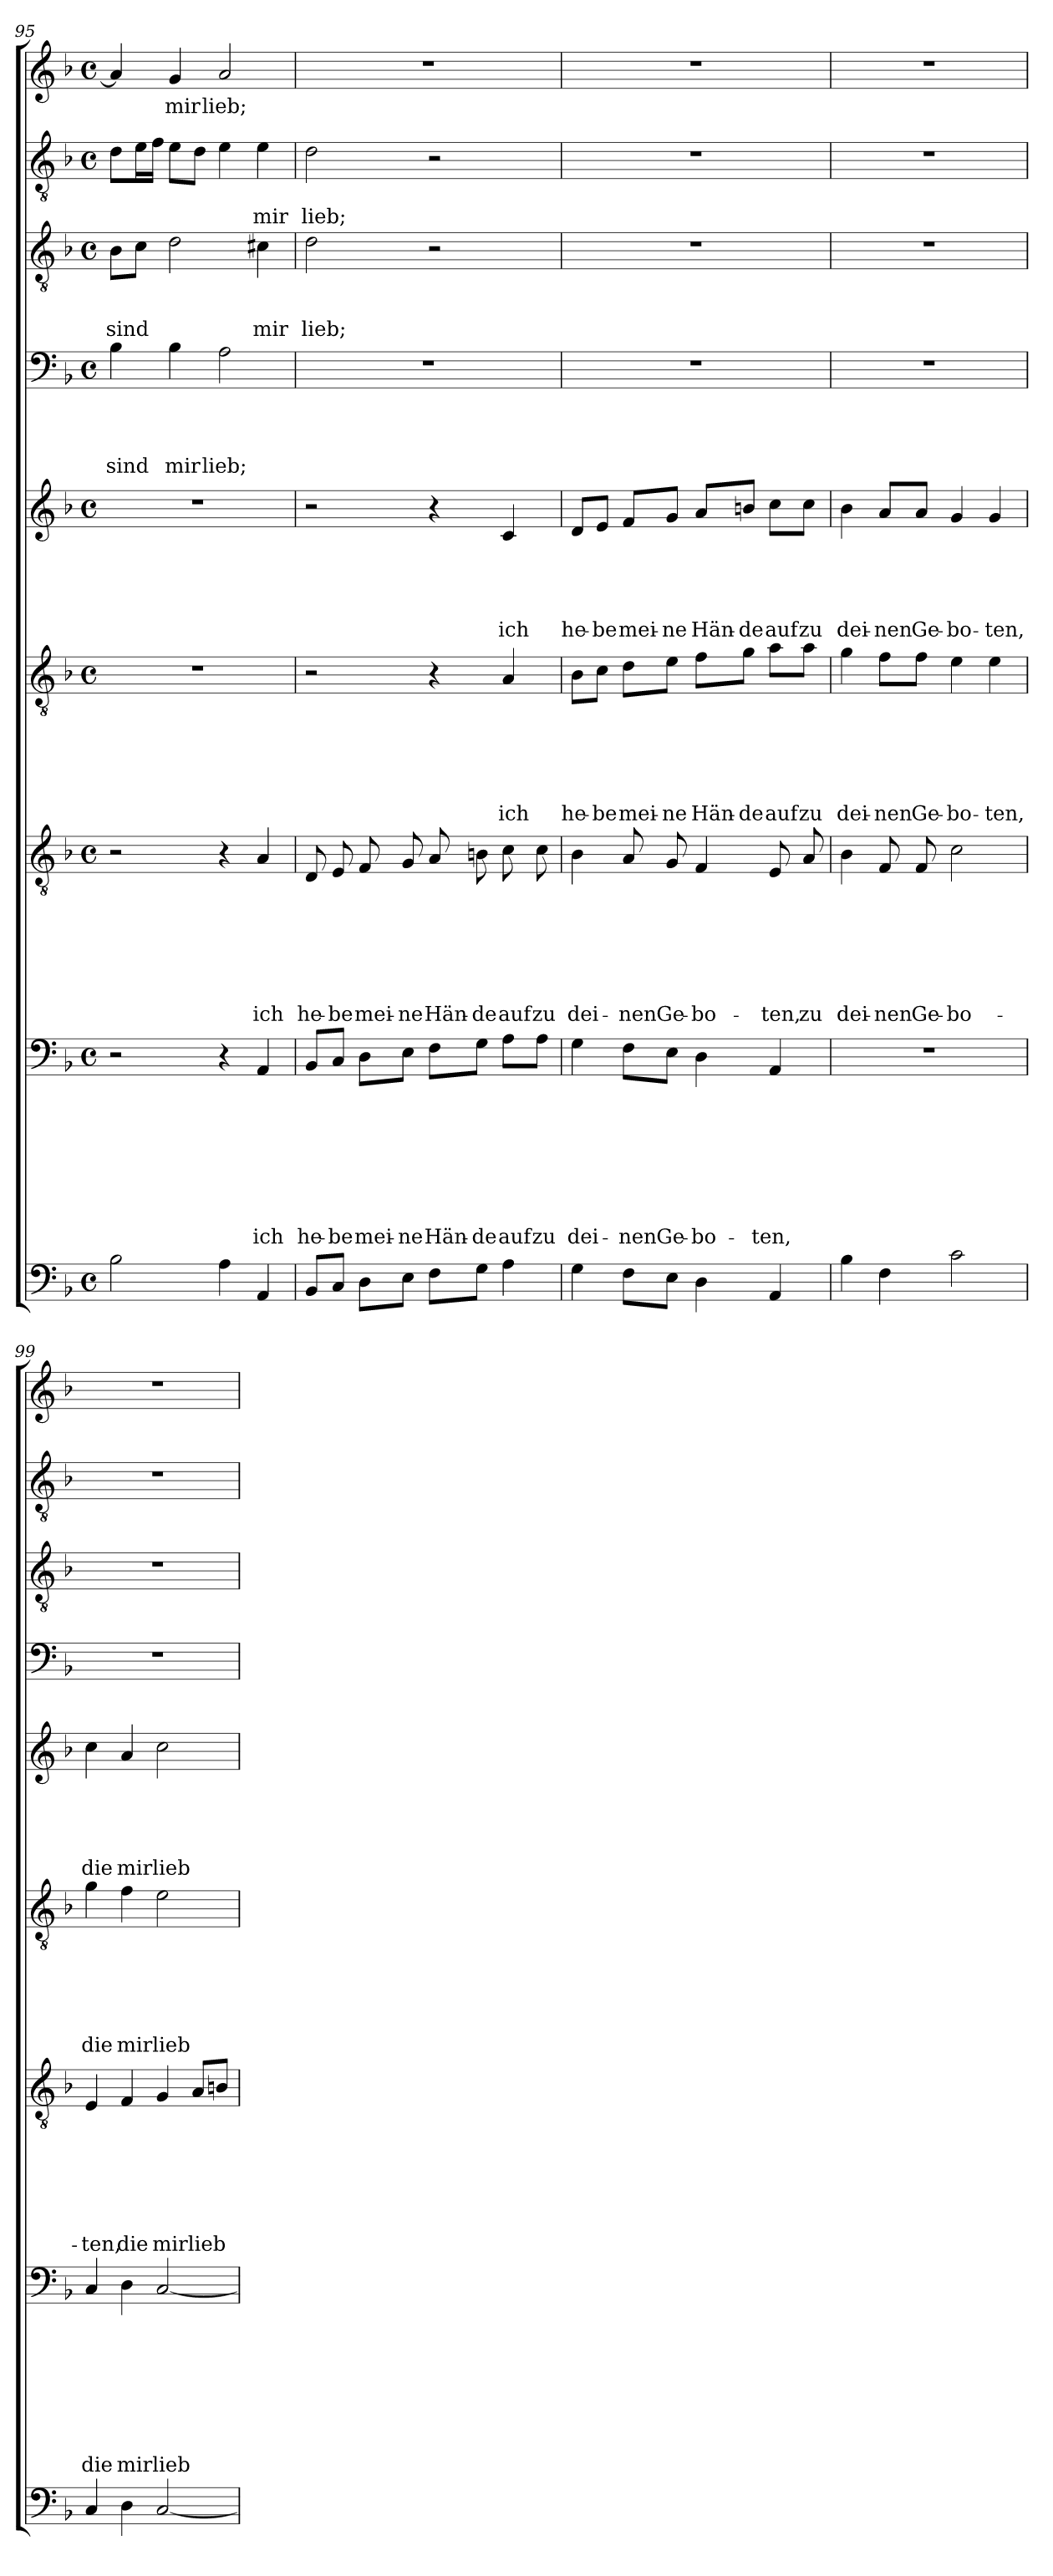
**kern	**kern	**text	**text	**text	**text	**text	**text	**text	**text	**kern	**text	**text	**text	**text	**text	**text	**text	**kern	**text	**text	**text	**text	**text	**text	**kern	**text	**text	**text	**text	**text	**kern	**text	**text	**text	**text	**kern	**text	**text	**text	**kern	**text	**text	**kern	**text
*part9	*part8	*part8	*part8	*part8	*part8	*part8	*part8	*part8	*part8	*part7	*part7	*part7	*part7	*part7	*part7	*part7	*part7	*part6	*part6	*part6	*part6	*part6	*part6	*part6	*part5	*part5	*part5	*part5	*part5	*part5	*part4	*part4	*part4	*part4	*part4	*part3	*part3	*part3	*part3	*part2	*part2	*part2	*part1	*part1
*staff9	*staff8	*staff8	*staff8	*staff8	*staff8	*staff8	*staff8	*staff8	*staff8	*staff7	*staff7	*staff7	*staff7	*staff7	*staff7	*staff7	*staff7	*staff6	*staff6	*staff6	*staff6	*staff6	*staff6	*staff6	*staff5	*staff5	*staff5	*staff5	*staff5	*staff5	*staff4	*staff4	*staff4	*staff4	*staff4	*staff3	*staff3	*staff3	*staff3	*staff2	*staff2	*staff2	*staff1	*staff1
*clefF4	*clefF4	*	*	*	*	*	*	*	*	*clefGv2	*	*	*	*	*	*	*	*clefGv2	*	*	*	*	*	*	*clefG2	*	*	*	*	*	*clefF4	*	*	*	*	*clefGv2	*	*	*	*clefGv2	*	*	*clefG2	*
*k[b-]	*k[b-]	*	*	*	*	*	*	*	*	*k[b-]	*	*	*	*	*	*	*	*k[b-]	*	*	*	*	*	*	*k[b-]	*	*	*	*	*	*k[b-]	*	*	*	*	*k[b-]	*	*	*	*k[b-]	*	*	*k[b-]	*
*F:	*F:	*	*	*	*	*	*	*	*	*F:	*	*	*	*	*	*	*	*F:	*	*	*	*	*	*	*F:	*	*	*	*	*	*F:	*	*	*	*	*F:	*	*	*	*F:	*	*	*F:	*
*M4/4	*M4/4	*	*	*	*	*	*	*	*	*M4/4	*	*	*	*	*	*	*	*M4/4	*	*	*	*	*	*	*M4/4	*	*	*	*	*	*M4/4	*	*	*	*	*M4/4	*	*	*	*M4/4	*	*	*M4/4	*
*met(c)	*met(c)	*	*	*	*	*	*	*	*	*met(c)	*	*	*	*	*	*	*	*met(c)	*	*	*	*	*	*	*met(c)	*	*	*	*	*	*met(c)	*	*	*	*	*met(c)	*	*	*	*met(c)	*	*	*met(c)	*
=95	=95	=95	=95	=95	=95	=95	=95	=95	=95	=95	=95	=95	=95	=95	=95	=95	=95	=95	=95	=95	=95	=95	=95	=95	=95	=95	=95	=95	=95	=95	=95	=95	=95	=95	=95	=95	=95	=95	=95	=95	=95	=95	=95	=95
!	!	!	!	!	!	!	!	!	!	!	!	!	!	!	!	!	!	!	!	!	!	!	!	!	!	!	!	!	!	!	!	!	!	!	!LO:LY:b	!	!	!	!LO:LY:b	!	!	!	!	!
2B-\	2r	.	.	.	.	.	.	.	.	2r	.	.	.	.	.	.	.	1r	.	.	.	.	.	.	1r	.	.	.	.	.	4B-\	.	.	.	sind	8B-\L	.	.	sind	8d\L	.	.	4a/]	.
.	.	.	.	.	.	.	.	.	.	.	.	.	.	.	.	.	.	.	.	.	.	.	.	.	.	.	.	.	.	.	.	.	.	.	.	8c\J	.	.	.	16e\L	.	.	.	.
.	.	.	.	.	.	.	.	.	.	.	.	.	.	.	.	.	.	.	.	.	.	.	.	.	.	.	.	.	.	.	.	.	.	.	.	.	.	.	.	16f\JJ	.	.	.	.
!	!	!	!	!	!	!	!	!	!	!	!	!	!	!	!	!	!	!	!	!	!	!	!	!	!	!	!	!	!	!	!	!	!	!	!LO:LY:b	!	!	!	!	!	!	!	!	!LO:LY:b
.	.	.	.	.	.	.	.	.	.	.	.	.	.	.	.	.	.	.	.	.	.	.	.	.	.	.	.	.	.	.	4B-\	.	.	.	mir	2d\	.	.	.	8e\L	.	.	4g/	mir
.	.	.	.	.	.	.	.	.	.	.	.	.	.	.	.	.	.	.	.	.	.	.	.	.	.	.	.	.	.	.	.	.	.	.	.	.	.	.	.	8d\J	.	.	.	.
!	!	!	!	!	!	!	!	!	!	!	!	!	!	!	!	!	!	!	!	!	!	!	!	!	!	!	!	!	!	!	!	!	!	!	!LO:LY:b	!	!	!	!	!	!	!	!	!LO:LY:b
4A\	4r	.	.	.	.	.	.	.	.	4r	.	.	.	.	.	.	.	.	.	.	.	.	.	.	.	.	.	.	.	.	2A\	.	.	.	lieb;	.	.	.	.	4e\	.	.	2a/	lieb;
!	!	!	!	!	!	!	!	!	!LO:LY:b	!	!	!	!	!	!	!	!LO:LY:b	!	!	!	!	!	!	!	!	!	!	!	!	!	!	!	!	!	!	!	!	!	!LO:LY:b	!	!	!LO:LY:b	!	!
4AA/	4AA/	.	.	.	.	.	.	.	ich	4A/	.	.	.	.	.	.	ich	.	.	.	.	.	.	.	.	.	.	.	.	.	.	.	.	.	.	4c#X\	.	.	mir	4e\	.	mir	.	.
!!LO:PB:g=z
=96	=96	=96	=96	=96	=96	=96	=96	=96	=96	=96	=96	=96	=96	=96	=96	=96	=96	=96	=96	=96	=96	=96	=96	=96	=96	=96	=96	=96	=96	=96	=96	=96	=96	=96	=96	=96	=96	=96	=96	=96	=96	=96	=96	=96
!	!	!	!	!	!	!	!	!	!LO:LY:b	!	!	!	!	!	!	!	!LO:LY:b	!	!	!	!	!	!	!	!	!	!	!	!	!	!	!	!	!	!	!	!	!	!LO:LY:b	!	!	!LO:LY:b	!	!
8BB-/L	8BB-/L	.	.	.	.	.	.	.	he-	8D/	.	.	.	.	.	.	he-	2r	.	.	.	.	.	.	2r	.	.	.	.	.	1r	.	.	.	.	2d\	.	.	lieb;	2d\	.	lieb;	1r	.
!	!	!	!	!	!	!	!	!	!LO:LY:b	!	!	!	!	!	!	!	!LO:LY:b	!	!	!	!	!	!	!	!	!	!	!	!	!	!	!	!	!	!	!	!	!	!	!	!	!	!	!
8C/J	8C/J	.	.	.	.	.	.	.	-be	8E/	.	.	.	.	.	.	-be	.	.	.	.	.	.	.	.	.	.	.	.	.	.	.	.	.	.	.	.	.	.	.	.	.	.	.
!	!	!	!	!	!	!	!	!	!LO:LY:b	!	!	!	!	!	!	!	!LO:LY:b	!	!	!	!	!	!	!	!	!	!	!	!	!	!	!	!	!	!	!	!	!	!	!	!	!	!	!
8D\L	8D\L	.	.	.	.	.	.	.	mei-	8F/	.	.	.	.	.	.	mei-	.	.	.	.	.	.	.	.	.	.	.	.	.	.	.	.	.	.	.	.	.	.	.	.	.	.	.
!	!	!	!	!	!	!	!	!	!LO:LY:b	!	!	!	!	!	!	!	!LO:LY:b	!	!	!	!	!	!	!	!	!	!	!	!	!	!	!	!	!	!	!	!	!	!	!	!	!	!	!
8E\J	8E\J	.	.	.	.	.	.	.	-ne	8G/	.	.	.	.	.	.	-ne	.	.	.	.	.	.	.	.	.	.	.	.	.	.	.	.	.	.	.	.	.	.	.	.	.	.	.
!	!	!	!	!	!	!	!	!	!LO:LY:b	!	!	!	!	!	!	!	!LO:LY:b	!	!	!	!	!	!	!	!	!	!	!	!	!	!	!	!	!	!	!	!	!	!	!	!	!	!	!
8F\L	8F\L	.	.	.	.	.	.	.	Hän-	8A/	.	.	.	.	.	.	Hän-	4r	.	.	.	.	.	.	4r	.	.	.	.	.	.	.	.	.	.	2r	.	.	.	2r	.	.	.	.
!	!	!	!	!	!	!	!	!	!LO:LY:b	!	!	!	!	!	!	!	!LO:LY:b	!	!	!	!	!	!	!	!	!	!	!	!	!	!	!	!	!	!	!	!	!	!	!	!	!	!	!
8G\J	8G\J	.	.	.	.	.	.	.	-de	8Bn\	.	.	.	.	.	.	-de	.	.	.	.	.	.	.	.	.	.	.	.	.	.	.	.	.	.	.	.	.	.	.	.	.	.	.
!	!	!	!	!	!	!	!	!	!LO:LY:b	!	!	!	!	!	!	!	!LO:LY:b	!	!	!	!	!	!	!LO:LY:b	!	!	!	!	!	!LO:LY:b	!	!	!	!	!	!	!	!	!	!	!	!	!	!
4A\	8A\L	.	.	.	.	.	.	.	auf	8c\	.	.	.	.	.	.	auf	4A/	.	.	.	.	.	ich	4c/	.	.	.	.	ich	.	.	.	.	.	.	.	.	.	.	.	.	.	.
!	!	!	!	!	!	!	!	!	!LO:LY:b	!	!	!	!	!	!	!	!LO:LY:b	!	!	!	!	!	!	!	!	!	!	!	!	!	!	!	!	!	!	!	!	!	!	!	!	!	!	!
.	8A\J	.	.	.	.	.	.	.	zu	8c\	.	.	.	.	.	.	zu	.	.	.	.	.	.	.	.	.	.	.	.	.	.	.	.	.	.	.	.	.	.	.	.	.	.	.
=97	=97	=97	=97	=97	=97	=97	=97	=97	=97	=97	=97	=97	=97	=97	=97	=97	=97	=97	=97	=97	=97	=97	=97	=97	=97	=97	=97	=97	=97	=97	=97	=97	=97	=97	=97	=97	=97	=97	=97	=97	=97	=97	=97	=97
!	!	!	!	!	!	!	!	!	!LO:LY:b	!	!	!	!	!	!	!	!LO:LY:b	!	!	!	!	!	!	!LO:LY:b	!	!	!	!	!	!LO:LY:b	!	!	!	!	!	!	!	!	!	!	!	!	!	!
4G\	4G\	.	.	.	.	.	.	.	dei-	4B-\	.	.	.	.	.	.	dei-	8B-\L	.	.	.	.	.	he-	8d/L	.	.	.	.	he-	1r	.	.	.	.	1r	.	.	.	1r	.	.	1r	.
!	!	!	!	!	!	!	!	!	!	!	!	!	!	!	!	!	!	!	!	!	!	!	!	!LO:LY:b	!	!	!	!	!	!LO:LY:b	!	!	!	!	!	!	!	!	!	!	!	!	!	!
.	.	.	.	.	.	.	.	.	.	.	.	.	.	.	.	.	.	8c\J	.	.	.	.	.	-be	8e/J	.	.	.	.	-be	.	.	.	.	.	.	.	.	.	.	.	.	.	.
!	!	!	!	!	!	!	!	!	!LO:LY:b	!	!	!	!	!	!	!	!LO:LY:b	!	!	!	!	!	!	!LO:LY:b	!	!	!	!	!	!LO:LY:b	!	!	!	!	!	!	!	!	!	!	!	!	!	!
8F\L	8F\L	.	.	.	.	.	.	.	-nen	8A/	.	.	.	.	.	.	-nen	8d\L	.	.	.	.	.	mei-	8f/L	.	.	.	.	mei-	.	.	.	.	.	.	.	.	.	.	.	.	.	.
!	!	!	!	!	!	!	!	!	!LO:LY:b	!	!	!	!	!	!	!	!LO:LY:b	!	!	!	!	!	!	!LO:LY:b	!	!	!	!	!	!LO:LY:b	!	!	!	!	!	!	!	!	!	!	!	!	!	!
8E\J	8E\J	.	.	.	.	.	.	.	Ge-	8G/	.	.	.	.	.	.	Ge-	8e\J	.	.	.	.	.	-ne	8g/J	.	.	.	.	-ne	.	.	.	.	.	.	.	.	.	.	.	.	.	.
!	!	!	!	!	!	!	!	!	!LO:LY:b	!	!	!	!	!	!	!	!LO:LY:b	!	!	!	!	!	!	!LO:LY:b	!	!	!	!	!	!LO:LY:b	!	!	!	!	!	!	!	!	!	!	!	!	!	!
4D\	4D\	.	.	.	.	.	.	.	-bo-	4F/	.	.	.	.	.	.	-bo-	8f\L	.	.	.	.	.	Hän-	8a/L	.	.	.	.	Hän-	.	.	.	.	.	.	.	.	.	.	.	.	.	.
!	!	!	!	!	!	!	!	!	!	!	!	!	!	!	!	!	!	!	!	!	!	!	!	!LO:LY:b	!	!	!	!	!	!LO:LY:b	!	!	!	!	!	!	!	!	!	!	!	!	!	!
.	.	.	.	.	.	.	.	.	.	.	.	.	.	.	.	.	.	8g\J	.	.	.	.	.	-de	8bn/J	.	.	.	.	-de	.	.	.	.	.	.	.	.	.	.	.	.	.	.
!	!	!	!	!	!	!	!	!	!LO:LY:b	!	!	!	!	!	!	!	!LO:LY:b	!	!	!	!	!	!	!LO:LY:b	!	!	!	!	!	!LO:LY:b	!	!	!	!	!	!	!	!	!	!	!	!	!	!
4AA/	4AA/	.	.	.	.	.	.	.	-ten,	8E/	.	.	.	.	.	.	-ten,	8a\L	.	.	.	.	.	auf	8cc\L	.	.	.	.	auf	.	.	.	.	.	.	.	.	.	.	.	.	.	.
!	!	!	!	!	!	!	!	!	!	!	!	!	!	!	!	!	!LO:LY:b	!	!	!	!	!	!	!LO:LY:b	!	!	!	!	!	!LO:LY:b	!	!	!	!	!	!	!	!	!	!	!	!	!	!
.	.	.	.	.	.	.	.	.	.	8A/	.	.	.	.	.	.	zu	8a\J	.	.	.	.	.	zu	8cc\J	.	.	.	.	zu	.	.	.	.	.	.	.	.	.	.	.	.	.	.
=98	=98	=98	=98	=98	=98	=98	=98	=98	=98	=98	=98	=98	=98	=98	=98	=98	=98	=98	=98	=98	=98	=98	=98	=98	=98	=98	=98	=98	=98	=98	=98	=98	=98	=98	=98	=98	=98	=98	=98	=98	=98	=98	=98	=98
!	!	!	!	!	!	!	!	!	!	!	!	!	!	!	!	!	!LO:LY:b	!	!	!	!	!	!	!LO:LY:b	!	!	!	!	!	!LO:LY:b	!	!	!	!	!	!	!	!	!	!	!	!	!	!
4B-\	1r	.	.	.	.	.	.	.	.	4B-\	.	.	.	.	.	.	dei-	4g\	.	.	.	.	.	dei-	4b-\	.	.	.	.	dei-	1r	.	.	.	.	1r	.	.	.	1r	.	.	1r	.
!	!	!	!	!	!	!	!	!	!	!	!	!	!	!	!	!	!LO:LY:b	!	!	!	!	!	!	!LO:LY:b	!	!	!	!	!	!LO:LY:b	!	!	!	!	!	!	!	!	!	!	!	!	!	!
4F\	.	.	.	.	.	.	.	.	.	8F/	.	.	.	.	.	.	-nen	8f\L	.	.	.	.	.	-nen	8a/L	.	.	.	.	-nen	.	.	.	.	.	.	.	.	.	.	.	.	.	.
!	!	!	!	!	!	!	!	!	!	!	!	!	!	!	!	!	!LO:LY:b	!	!	!	!	!	!	!LO:LY:b	!	!	!	!	!	!LO:LY:b	!	!	!	!	!	!	!	!	!	!	!	!	!	!
.	.	.	.	.	.	.	.	.	.	8F/	.	.	.	.	.	.	Ge-	8f\J	.	.	.	.	.	Ge-	8a/J	.	.	.	.	Ge-	.	.	.	.	.	.	.	.	.	.	.	.	.	.
!	!	!	!	!	!	!	!	!	!	!	!	!	!	!	!	!	!LO:LY:b	!	!	!	!	!	!	!LO:LY:b	!	!	!	!	!	!LO:LY:b	!	!	!	!	!	!	!	!	!	!	!	!	!	!
2c\	.	.	.	.	.	.	.	.	.	2c\	.	.	.	.	.	.	-bo-	4e\	.	.	.	.	.	-bo-	4g/	.	.	.	.	-bo-	.	.	.	.	.	.	.	.	.	.	.	.	.	.
!	!	!	!	!	!	!	!	!	!	!	!	!	!	!	!	!	!	!	!	!	!	!	!	!LO:LY:b	!	!	!	!	!	!LO:LY:b	!	!	!	!	!	!	!	!	!	!	!	!	!	!
.	.	.	.	.	.	.	.	.	.	.	.	.	.	.	.	.	.	4e\	.	.	.	.	.	-ten,	4g/	.	.	.	.	-ten,	.	.	.	.	.	.	.	.	.	.	.	.	.	.
=99	=99	=99	=99	=99	=99	=99	=99	=99	=99	=99	=99	=99	=99	=99	=99	=99	=99	=99	=99	=99	=99	=99	=99	=99	=99	=99	=99	=99	=99	=99	=99	=99	=99	=99	=99	=99	=99	=99	=99	=99	=99	=99	=99	=99
!	!	!	!	!	!	!	!	!	!LO:LY:b	!	!	!	!	!	!	!	!LO:LY:b	!	!	!	!	!	!	!LO:LY:b	!	!	!	!	!	!LO:LY:b	!	!	!	!	!	!	!	!	!	!	!	!	!	!
4C/	4C/	.	.	.	.	.	.	.	die	4E/	.	.	.	.	.	.	-ten,	4g\	.	.	.	.	.	die	4cc\	.	.	.	.	die	1r	.	.	.	.	1r	.	.	.	1r	.	.	1r	.
!	!	!	!	!	!	!	!	!	!LO:LY:b	!	!	!	!	!	!	!	!LO:LY:b	!	!	!	!	!	!	!LO:LY:b	!	!	!	!	!	!LO:LY:b	!	!	!	!	!	!	!	!	!	!	!	!	!	!
4D\	4D\	.	.	.	.	.	.	.	mir	4F/	.	.	.	.	.	.	die	4f\	.	.	.	.	.	mir	4a/	.	.	.	.	mir	.	.	.	.	.	.	.	.	.	.	.	.	.	.
!	!	!	!	!	!	!	!	!	!LO:LY:b	!	!	!	!	!	!	!	!LO:LY:b	!	!	!	!	!	!	!LO:LY:b	!	!	!	!	!	!LO:LY:b	!	!	!	!	!	!	!	!	!	!	!	!	!	!
[2C/	[2C/	.	.	.	.	.	.	.	lieb	4G/	.	.	.	.	.	.	mir	2e\	.	.	.	.	.	lieb	2cc\	.	.	.	.	lieb	.	.	.	.	.	.	.	.	.	.	.	.	.	.
!	!	!	!	!	!	!	!	!	!	!	!	!	!	!	!	!	!LO:LY:b	!	!	!	!	!	!	!	!	!	!	!	!	!	!	!	!	!	!	!	!	!	!	!	!	!	!	!
.	.	.	.	.	.	.	.	.	.	8A/L	.	.	.	.	.	.	lieb	.	.	.	.	.	.	.	.	.	.	.	.	.	.	.	.	.	.	.	.	.	.	.	.	.	.	.
.	.	.	.	.	.	.	.	.	.	8Bn/J	.	.	.	.	.	.	.	.	.	.	.	.	.	.	.	.	.	.	.	.	.	.	.	.	.	.	.	.	.	.	.	.	.	.
=	=	=	=	=	=	=	=	=	=	=	=	=	=	=	=	=	=	=	=	=	=	=	=	=	=	=	=	=	=	=	=	=	=	=	=	=	=	=	=	=	=	=	=	=
*-	*-	*-	*-	*-	*-	*-	*-	*-	*-	*-	*-	*-	*-	*-	*-	*-	*-	*-	*-	*-	*-	*-	*-	*-	*-	*-	*-	*-	*-	*-	*-	*-	*-	*-	*-	*-	*-	*-	*-	*-	*-	*-	*-	*-
